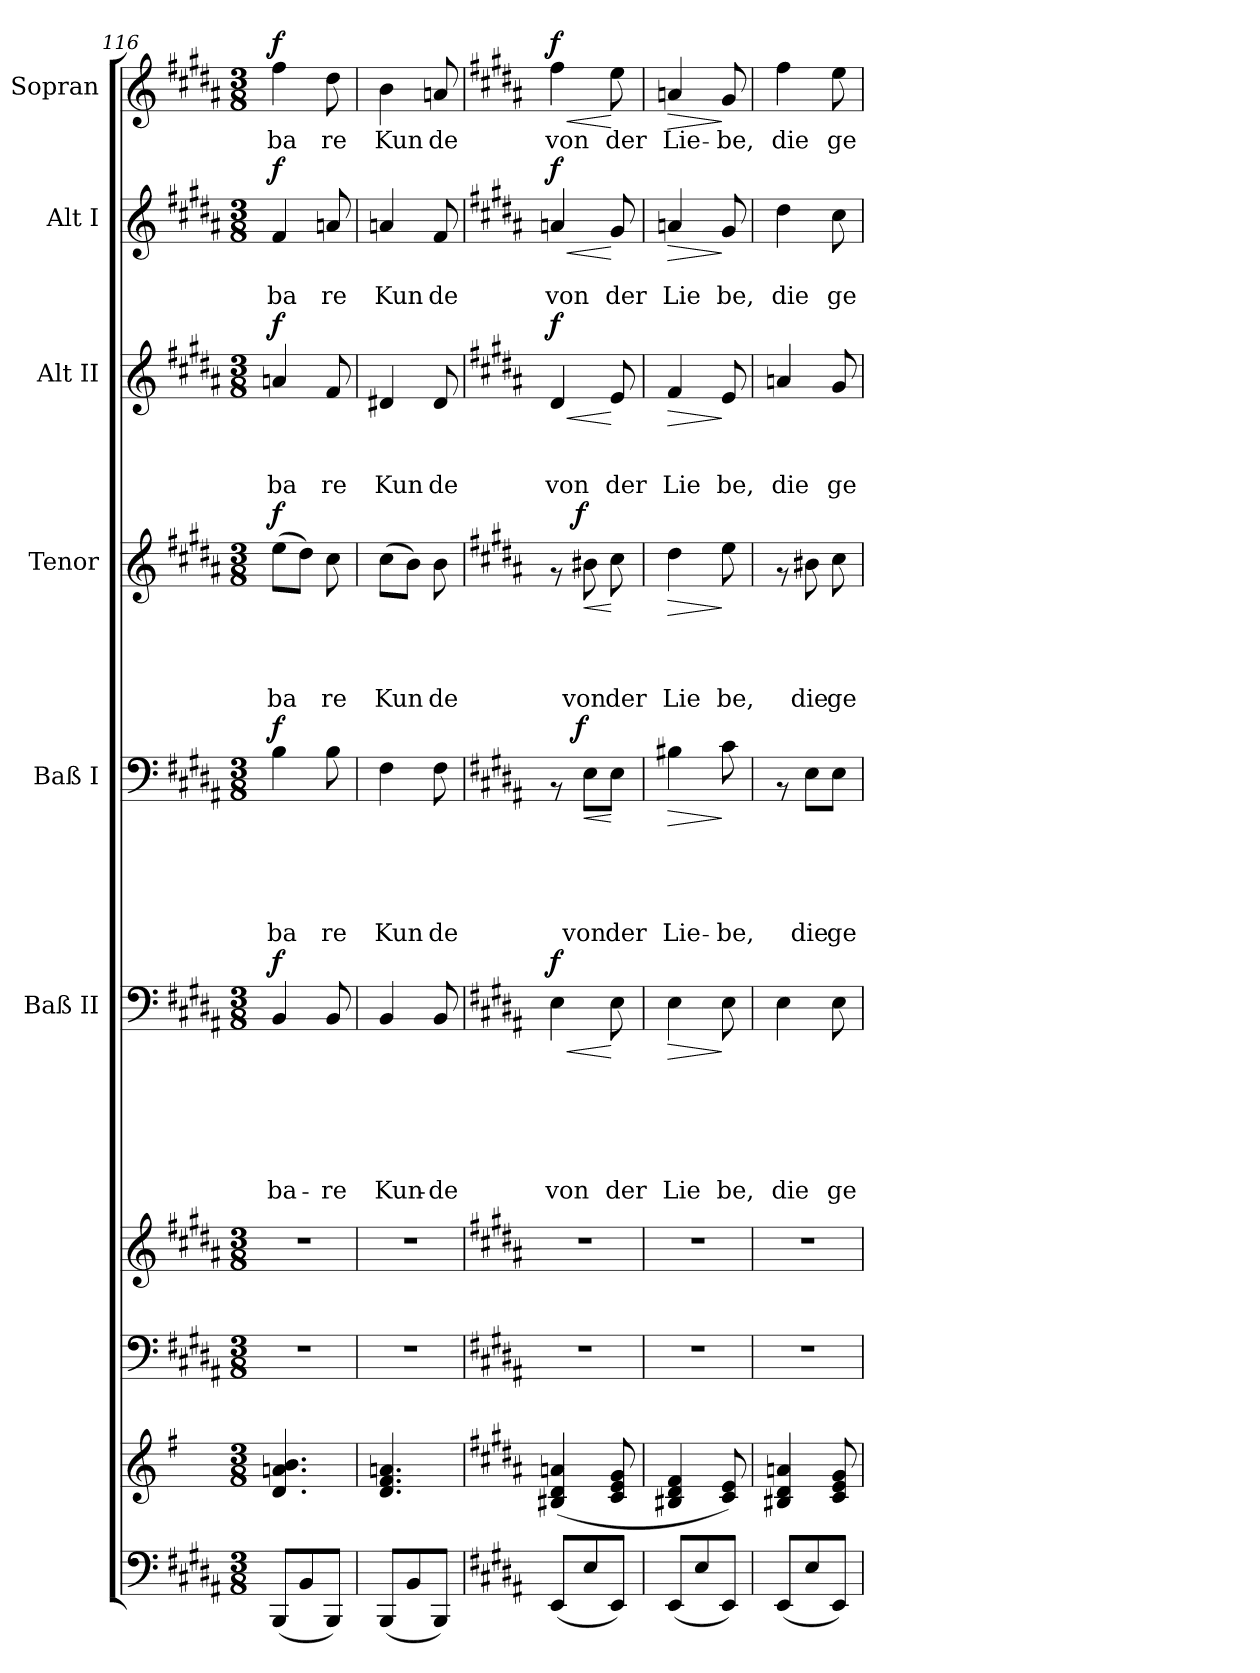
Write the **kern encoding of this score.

**kern	**kern	**kern	**kern	**kern	**text	**text	**text	**text	**text	**text	**dynam	**kern	**text	**text	**text	**text	**text	**dynam	**kern	**text	**text	**text	**text	**dynam	**kern	**text	**text	**text	**dynam	**kern	**text	**text	**dynam	**kern	**text	**dynam
*part10	*part9	*part8	*part7	*part6	*part6	*part6	*part6	*part6	*part6	*part6	*part6	*part5	*part5	*part5	*part5	*part5	*part5	*part5	*part4	*part4	*part4	*part4	*part4	*part4	*part3	*part3	*part3	*part3	*part3	*part2	*part2	*part2	*part2	*part1	*part1	*part1
*staff10	*staff9	*staff8	*staff7	*staff6	*staff6	*staff6	*staff6	*staff6	*staff6	*staff6	*staff6	*staff5	*staff5	*staff5	*staff5	*staff5	*staff5	*staff5	*staff4	*staff4	*staff4	*staff4	*staff4	*staff4	*staff3	*staff3	*staff3	*staff3	*staff3	*staff2	*staff2	*staff2	*staff2	*staff1	*staff1	*staff1
*	*	*	*	*I"Baß II	*	*	*	*	*	*	*	*I"Baß I	*	*	*	*	*	*	*I"Tenor	*	*	*	*	*	*I"Alt II	*	*	*	*	*I"Alt I	*	*	*	*I"Sopran	*	*
*	*	*	*	*I'B.II	*	*	*	*	*	*	*	*I'B.I	*	*	*	*	*	*	*I'T	*	*	*	*	*	*I'A.II	*	*	*	*	*I'A.I	*	*	*	*I'S	*	*
*clefF4	*clefG2	*clefF4	*clefG2	*clefF4	*	*	*	*	*	*	*	*clefF4	*	*	*	*	*	*	*clefG2	*	*	*	*	*	*clefG2	*	*	*	*	*clefG2	*	*	*	*clefG2	*	*
*k[f#c#g#d#a#]	*k[f#]	*k[f#c#g#d#a#]	*k[f#c#g#d#a#]	*k[f#c#g#d#a#]	*	*	*	*	*	*	*	*k[f#c#g#d#a#]	*	*	*	*	*	*	*k[f#c#g#d#a#]	*	*	*	*	*	*k[f#c#g#d#a#]	*	*	*	*	*k[f#c#g#d#a#]	*	*	*	*k[f#c#g#d#a#]	*	*
*B:	*G:	*B:	*B:	*B:	*	*	*	*	*	*	*	*B:	*	*	*	*	*	*	*B:	*	*	*	*	*	*B:	*	*	*	*	*B:	*	*	*	*B:	*	*
*M3/8	*M3/8	*M3/8	*M3/8	*M3/8	*	*	*	*	*	*	*	*M3/8	*	*	*	*	*	*	*M3/8	*	*	*	*	*	*M3/8	*	*	*	*	*M3/8	*	*	*	*M3/8	*	*
=116	=116	=116	=116	=116	=116	=116	=116	=116	=116	=116	=116	=116	=116	=116	=116	=116	=116	=116	=116	=116	=116	=116	=116	=116	=116	=116	=116	=116	=116	=116	=116	=116	=116	=116	=116	=116
!	!	!	!	!	!	!	!	!	!	!LO:LY:b	!LO:DY:a	!	!	!	!	!	!LO:LY:b	!LO:DY:a	!	!	!	!	!LO:LY:b	!LO:DY:a	!	!	!	!LO:LY:b	!LO:DY:a	!	!	!LO:LY:b	!LO:DY:a	!	!LO:LY:b	!LO:DY:a
(<8BBB/L	4.d/ 4.an/ 4.b/	4.r	4.r	4BB/	.	.	.	.	.	-ba-	f	4B\	.	.	.	.	ba	f	(>8ee\L	.	.	.	ba	f	4an/	.	.	ba	f	4f#/	.	ba	f	4ff#\	ba	f
8BB/	.	.	.	.	.	.	.	.	.	.	.	.	.	.	.	.	.	.	8dd#\J)	.	.	.	.	.	.	.	.	.	.	.	.	.	.	.	.	.
!	!	!	!	!	!	!	!	!	!	!LO:LY:b	!	!	!	!	!	!	!LO:LY:b	!	!	!	!	!	!LO:LY:b	!	!	!	!	!LO:LY:b	!	!	!	!LO:LY:b	!	!	!LO:LY:b	!
8BBB/J)	.	.	.	8BB/	.	.	.	.	.	-re	.	8B\	.	.	.	.	re	.	8cc#\	.	.	.	re	.	8f#/	.	.	re	.	8an/	.	re	.	8dd#\	re	.
=117!	=117!	=117!	=117!	=117!	=117!	=117!	=117!	=117!	=117!	=117!	=117!	=117!	=117!	=117!	=117!	=117!	=117!	=117!	=117!	=117!	=117!	=117!	=117!	=117!	=117!	=117!	=117!	=117!	=117!	=117!	=117!	=117!	=117!	=117!	=117!	=117!
!	!	!	!	!	!	!	!	!	!	!LO:LY:b	!	!	!	!	!	!	!LO:LY:b	!	!	!	!	!	!LO:LY:b	!	!	!	!	!LO:LY:b	!	!	!	!LO:LY:b	!	!	!LO:LY:b	!
(<8BBB/L	4.d/ 4.f#/ 4.an/	4.r	4.r	4BB/	.	.	.	.	.	Kun-	.	4F#\	.	.	.	.	Kun	.	(>8cc#\L	.	.	.	Kun	.	4d#X/	.	.	Kun	.	4an/	.	Kun	.	4b\	Kun	.
8BB/	.	.	.	.	.	.	.	.	.	.	.	.	.	.	.	.	.	.	8b\J)	.	.	.	.	.	.	.	.	.	.	.	.	.	.	.	.	.
!	!	!	!	!	!	!	!	!	!	!LO:LY:b	!	!	!	!	!	!	!LO:LY:b	!	!	!	!	!	!LO:LY:b	!	!	!	!	!LO:LY:b	!	!	!	!LO:LY:b	!	!	!LO:LY:b	!
8BBB/J)	.	.	.	8BB/	.	.	.	.	.	-de	.	8F#\	.	.	.	.	de	.	8b\	.	.	.	de	.	8d#/	.	.	de	.	8f#/	.	de	.	8an/	de	.
!!LO:PB:g=z
=118!	=118!	=118!	=118!	=118!	=118!	=118!	=118!	=118!	=118!	=118!	=118!	=118!	=118!	=118!	=118!	=118!	=118!	=118!	=118!	=118!	=118!	=118!	=118!	=118!	=118!	=118!	=118!	=118!	=118!	=118!	=118!	=118!	=118!	=118!	=118!	=118!
*	*k[f#c#g#d#a#]	*	*	*	*	*	*	*	*	*	*	*	*	*	*	*	*	*	*	*	*	*	*	*	*	*	*	*	*	*	*	*	*	*	*	*
*	*B:	*	*	*	*	*	*	*	*	*	*	*	*	*	*	*	*	*	*	*	*	*	*	*	*	*	*	*	*	*	*	*	*	*	*	*
!	!	!	!	!	!	!	!	!	!	!LO:LY:b	!LO:HP:b	!	!	!	!	!	!	!	!	!	!	!	!	!	!	!	!	!LO:LY:b	!LO:HP:b	!	!	!LO:LY:b	!LO:HP:b	!	!LO:LY:b	!LO:HP:b
!	!	!	!	!	!	!	!	!	!	!	!LO:DY:n=1:a	!	!	!	!	!	!	!	!	!	!	!	!	!	!	!	!	!	!LO:DY:n=1:a	!	!	!	!LO:DY:n=1:a	!	!	!LO:DY:n=1:a
*	*	*	*	*	*	*	*	*	*	*	*	*^	*	*	*	*	*	*	*^	*	*	*	*	*	*	*	*	*	*	*	*	*	*	*	*	*
(<8EE/L	(<4B#X/ 4d#/ 4an/	4.r	4.r	4E\	.	.	.	.	.	von	< f	8rAA	16..ryy	.	.	.	.	.	.	8rf	16..ryy	.	.	.	.	.	4d#/	.	.	von	< f	4an/	.	von	< f	4ff#\	von	< f
!	!	!	!	!	!	!	!	!	!	!	!	!	!	!	!	!	!	!	!LO:DY:a	!	!	!	!	!	!	!LO:DY:a	!	!	!	!	!	!	!	!	!	!	!	!
.	.	.	.	.	.	.	.	.	.	.	.	.	4ryy	.	.	.	.	.	f	.	4ryy	.	.	.	.	f	.	.	.	.	.	.	.	.	.	.	.	.
!	!	!	!	!	!	!	!	!	!	!	!	!	!	!	!	!	!	!LO:LY:b	!LO:HP:b	!	!	!	!	!	!LO:LY:b	!LO:HP:b	!	!	!	!	!	!	!	!	!	!	!	!
8E/	.	.	.	.	.	.	.	.	.	.	.	8E\L	.	.	.	.	.	von	<	8b#X\	.	.	.	.	von	<	.	.	.	.	.	.	.	.	.	.	.	.
!	!	!	!	!	!	!	!	!	!	!LO:LY:b	!	!	!	!	!	!	!	!LO:LY:b	!	!	!	!	!	!	!LO:LY:b	!	!	!	!	!LO:LY:b	!	!	!	!LO:LY:b	!	!	!LO:LY:b	!
8EE/J)	8c#/ 8e/ 8g#/	.	.	8E\	.	.	.	.	.	der	[	8E\J	.	.	.	.	.	der	[	8cc#\	.	.	.	.	der	[	8e/	.	.	der	[	8g#/	.	der	[	8ee\	der	[
.	.	.	.	.	.	.	.	.	.	.	.	.	64ryy	.	.	.	.	.	.	.	64ryy	.	.	.	.	.	.	.	.	.	.	.	.	.	.	.	.	.
=119!	=119!	=119!	=119!	=119!	=119!	=119!	=119!	=119!	=119!	=119!	=119!	=119!	=119!	=119!	=119!	=119!	=119!	=119!	=119!	=119!	=119!	=119!	=119!	=119!	=119!	=119!	=119!	=119!	=119!	=119!	=119!	=119!	=119!	=119!	=119!	=119!	=119!	=119!
!	!	!	!	!	!	!	!	!	!	!LO:LY:b	!LO:HP:b	!	!	!	!	!	!	!LO:LY:b	!LO:HP:b	!	!	!	!	!	!LO:LY:b	!LO:HP:b	!	!	!	!LO:LY:b	!LO:HP:b	!	!	!LO:LY:b	!LO:HP:b	!	!LO:LY:b	!LO:HP:b
*	*	*	*	*	*	*	*	*	*	*	*	*v	*v	*	*	*	*	*	*	*	*	*	*	*	*	*	*	*	*	*	*	*	*	*	*	*	*	*
*	*	*	*	*	*	*	*	*	*	*	*	*	*	*	*	*	*	*	*v	*v	*	*	*	*	*	*	*	*	*	*	*	*	*	*	*	*	*
(<8EE/L	4B#X/ 4d#/ 4f#/	4.r	4.r	4E\	.	.	.	.	.	Lie	>	4B#X\	.	.	.	.	Lie-	>	4dd#\	.	.	.	Lie	>	4f#/	.	.	Lie	>	4an/	.	Lie	>	4an/	Lie-	>
8E/	.	.	.	.	.	.	.	.	.	.	.	.	.	.	.	.	.	.	.	.	.	.	.	.	.	.	.	.	.	.	.	.	.	.	.	.
!	!	!	!	!	!	!	!	!	!	!LO:LY:b	!	!	!	!	!	!	!LO:LY:b	!	!	!	!	!	!LO:LY:b	!	!	!	!	!LO:LY:b	!	!	!	!LO:LY:b	!	!	!LO:LY:b	!
8EE/J)	8c#/ 8e/)	.	.	8E\	.	.	.	.	.	be,	]	8c#\	.	.	.	.	-be,	]	8ee\	.	.	.	be,	]	8e/	.	.	be,	]	8g#/	.	be,	]	8g#/	-be,	]
=120!	=120!	=120!	=120!	=120!	=120!	=120!	=120!	=120!	=120!	=120!	=120!	=120!	=120!	=120!	=120!	=120!	=120!	=120!	=120!	=120!	=120!	=120!	=120!	=120!	=120!	=120!	=120!	=120!	=120!	=120!	=120!	=120!	=120!	=120!	=120!	=120!
!	!	!	!	!	!	!	!	!	!	!LO:LY:b	!	!	!	!	!	!	!	!	!	!	!	!	!	!	!	!	!	!LO:LY:b	!	!	!	!LO:LY:b	!	!	!LO:LY:b	!
(<8EE/L	4B#X/ 4d#/ 4an/	4.r	4.r	4E\	.	.	.	.	.	die	.	8rAA	.	.	.	.	.	.	8rf	.	.	.	.	.	4an/	.	.	die	.	4dd#\	.	die	.	4ff#\	die	.
!	!	!	!	!	!	!	!	!	!	!	!	!	!	!	!	!	!LO:LY:b	!	!	!	!	!	!LO:LY:b	!	!	!	!	!	!	!	!	!	!	!	!	!
8E/	.	.	.	.	.	.	.	.	.	.	.	8E\L	.	.	.	.	die	.	8b#X\	.	.	.	die	.	.	.	.	.	.	.	.	.	.	.	.	.
!	!	!	!	!	!	!	!	!	!	!LO:LY:b	!	!	!	!	!	!	!LO:LY:b	!	!	!	!	!	!LO:LY:b	!	!	!	!	!LO:LY:b	!	!	!	!LO:LY:b	!	!	!LO:LY:b	!
8EE/J)	8c#/ 8e/ 8g#/	.	.	8E\	.	.	.	.	.	ge	.	8E\J	.	.	.	.	ge-	.	8cc#\	.	.	.	ge	.	8g#/	.	.	ge	.	8cc#\	.	ge	.	8ee\	ge-	.
=!	=!	=!	=!	=!	=!	=!	=!	=!	=!	=!	=!	=!	=!	=!	=!	=!	=!	=!	=!	=!	=!	=!	=!	=!	=!	=!	=!	=!	=!	=!	=!	=!	=!	=!	=!	=!
*-	*-	*-	*-	*-	*-	*-	*-	*-	*-	*-	*-	*-	*-	*-	*-	*-	*-	*-	*-	*-	*-	*-	*-	*-	*-	*-	*-	*-	*-	*-	*-	*-	*-	*-	*-	*-
